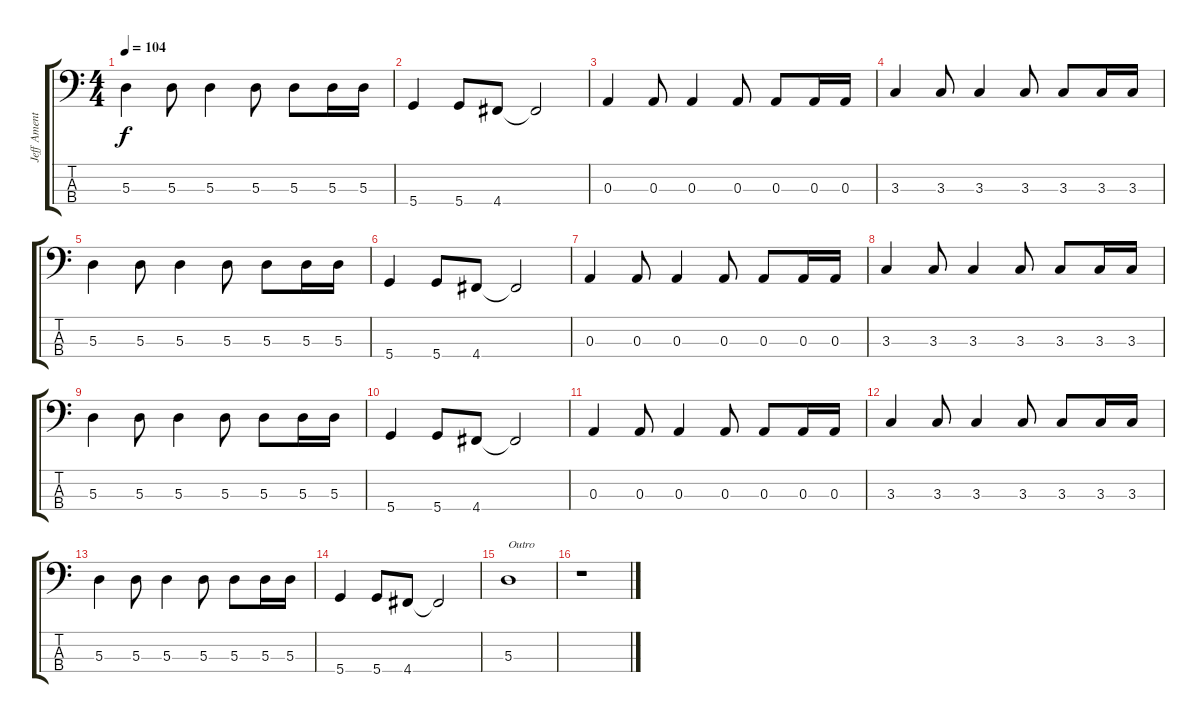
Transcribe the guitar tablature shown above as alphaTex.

\track ("Jeff Ament" "Jeff Ament") {instrument electricbassfinger}
\staff {score tabs}
\tuning (G2 D2 A1 D1) {hide}
\ts (4 4)
\tempo 104
\clef f4
\ks c
5.3.4{dy f} 5.3.8 5.3.4 5.3.8 5.3.8 5.3.16 5.3.16 |
5.4.4 5.4.8 4.4.8 4.4{t}.2 |
0.3.4 0.3.8 0.3.4 0.3.8 0.3.8 0.3.16 0.3.16 |
3.3.4 3.3.8 3.3.4 3.3.8 3.3.8 3.3.16 3.3.16 |
5.3.4 5.3.8 5.3.4 5.3.8 5.3.8 5.3.16 5.3.16 |
5.4.4 5.4.8 4.4.8 4.4{t}.2 |
0.3.4 0.3.8 0.3.4 0.3.8 0.3.8 0.3.16 0.3.16 |
3.3.4 3.3.8 3.3.4 3.3.8 3.3.8 3.3.16 3.3.16 |
5.3.4 5.3.8 5.3.4 5.3.8 5.3.8 5.3.16 5.3.16 |
5.4.4 5.4.8 4.4.8 4.4{t}.2 |
0.3.4 0.3.8 0.3.4 0.3.8 0.3.8 0.3.16 0.3.16 |
3.3.4 3.3.8 3.3.4 3.3.8 3.3.8 3.3.16 3.3.16 |
5.3.4 5.3.8 5.3.4 5.3.8 5.3.8 5.3.16 5.3.16 |
5.4.4 5.4.8 4.4.8 4.4{t}.2 |
5.3.1{txt "Outro"} |
r.1
